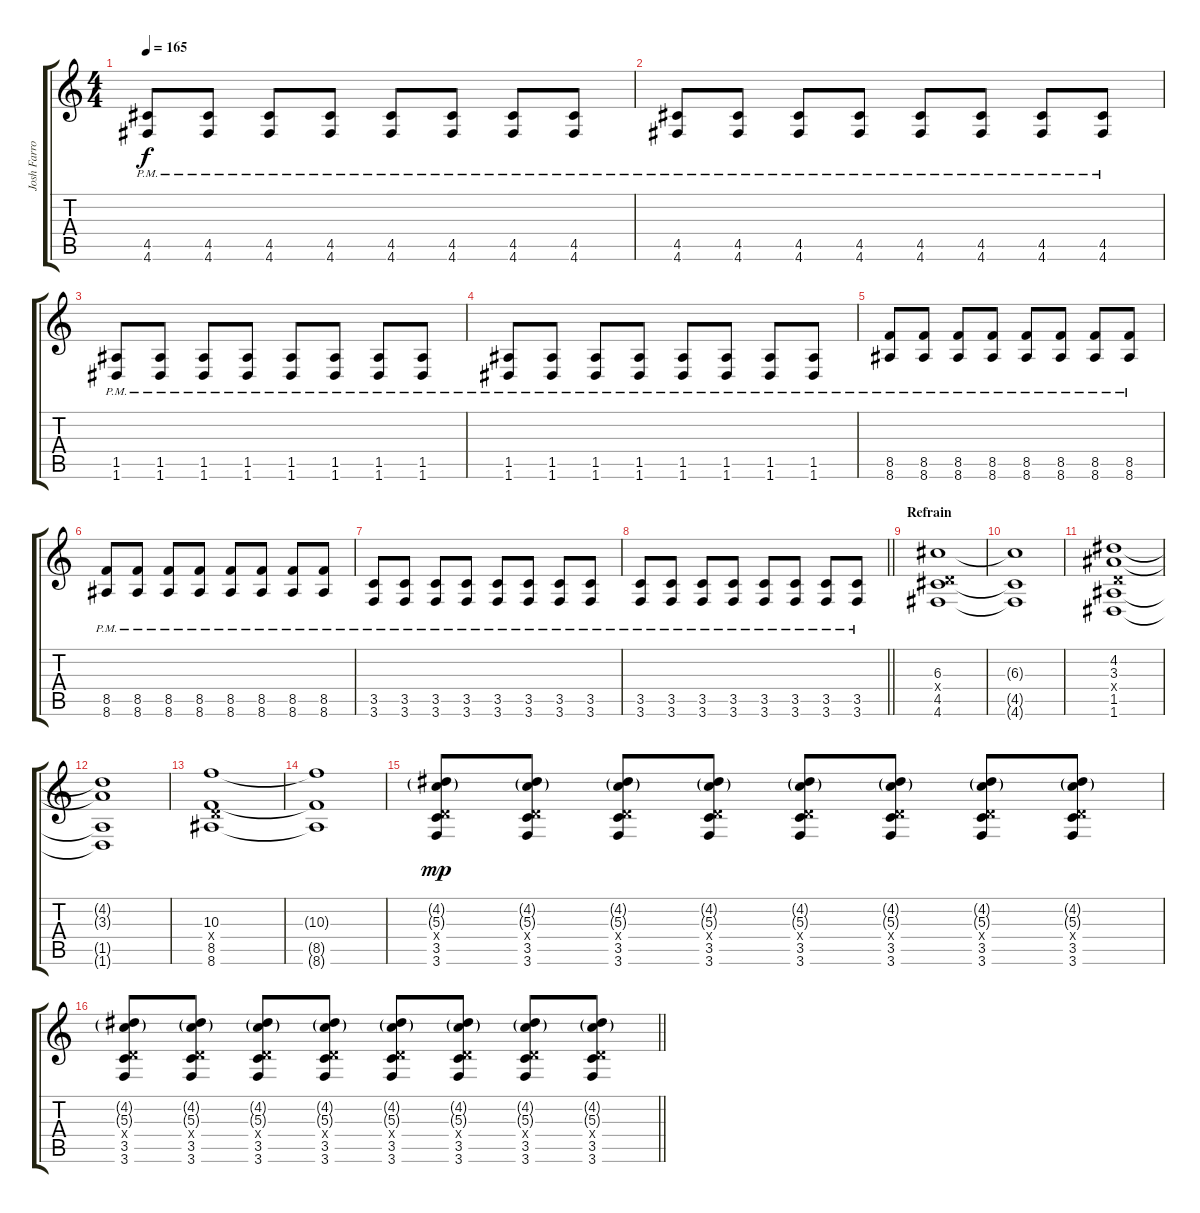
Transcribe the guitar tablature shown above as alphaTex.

\track ("Josh Farro (Rhythm Guitar/Left)" "Josh Farro") {instrument distortionguitar}
\staff {score tabs}
\tuning (E4 B3 G3 D3 A2 D2) {hide}
\ts (4 4)
\tempo 165
\clef g2
\ks c
(4.5{pm} 4.6{pm}).8{dy f} (4.5{pm} 4.6{pm}).8 (4.5{pm} 4.6{pm}).8 (4.5{pm} 4.6{pm}).8 (4.5{pm} 4.6{pm}).8 (4.5{pm} 4.6{pm}).8 (4.5{pm} 4.6{pm}).8 (4.5{pm} 4.6{pm}).8 |
(4.5{pm} 4.6{pm}).8 (4.5{pm} 4.6{pm}).8 (4.5{pm} 4.6{pm}).8 (4.5{pm} 4.6{pm}).8 (4.5{pm} 4.6{pm}).8 (4.5{pm} 4.6{pm}).8 (4.5{pm} 4.6{pm}).8 (4.5{pm} 4.6{pm}).8 |
(1.5{pm} 1.6{pm}).8 (1.5{pm} 1.6{pm}).8 (1.5{pm} 1.6{pm}).8 (1.5{pm} 1.6{pm}).8 (1.5{pm} 1.6{pm}).8 (1.5{pm} 1.6{pm}).8 (1.5{pm} 1.6{pm}).8 (1.5{pm} 1.6{pm}).8 |
(1.5{pm} 1.6{pm}).8 (1.5{pm} 1.6{pm}).8 (1.5{pm} 1.6{pm}).8 (1.5{pm} 1.6{pm}).8 (1.5{pm} 1.6{pm}).8 (1.5{pm} 1.6{pm}).8 (1.5{pm} 1.6{pm}).8 (1.5{pm} 1.6{pm}).8 |
(8.5{pm} 8.6{pm}).8 (8.5{pm} 8.6{pm}).8 (8.5{pm} 8.6{pm}).8 (8.5{pm} 8.6{pm}).8 (8.5{pm} 8.6{pm}).8 (8.5{pm} 8.6{pm}).8 (8.5{pm} 8.6{pm}).8 (8.5{pm} 8.6{pm}).8 |
(8.5{pm} 8.6{pm}).8 (8.5{pm} 8.6{pm}).8 (8.5{pm} 8.6{pm}).8 (8.5{pm} 8.6{pm}).8 (8.5{pm} 8.6{pm}).8 (8.5{pm} 8.6{pm}).8 (8.5{pm} 8.6{pm}).8 (8.5{pm} 8.6{pm}).8 |
(3.5{pm} 3.6{pm}).8 (3.5{pm} 3.6{pm}).8 (3.5{pm} 3.6{pm}).8 (3.5{pm} 3.6{pm}).8 (3.5{pm} 3.6{pm}).8 (3.5{pm} 3.6{pm}).8 (3.5{pm} 3.6{pm}).8 (3.5{pm} 3.6{pm}).8 |
\barLineRight lightlight
(3.5{pm} 3.6{pm}).8 (3.5{pm} 3.6{pm}).8 (3.5{pm} 3.6{pm}).8 (3.5{pm} 3.6{pm}).8 (3.5{pm} 3.6{pm}).8 (3.5{pm} 3.6{pm}).8 (3.5{pm} 3.6{pm}).8 (3.5{pm} 3.6{pm}).8 |
\section ("" "Refrain")
(6.3 0.4{x} 4.5 4.6).1 |
(6.3{t} 4.5{t} 4.6{t}).1 |
(4.2 3.3 0.4{x} 1.5 1.6).1 |
(4.2{t} 3.3{t} 1.5{t} 1.6{t}).1 |
(10.3 0.4{x} 8.5 8.6).1 |
(10.3{t} 8.5{t} 8.6{t}).1 |
(4.2{g} 5.3{g} 0.4{x} 3.5 3.6).8{dy mp} (4.2{g} 5.3{g} 0.4{x} 3.5 3.6).8 (4.2{g} 5.3{g} 0.4{x} 3.5 3.6).8 (4.2{g} 5.3{g} 0.4{x} 3.5 3.6).8 (4.2{g} 5.3{g} 0.4{x} 3.5 3.6).8 (4.2{g} 5.3{g} 0.4{x} 3.5 3.6).8 (4.2{g} 5.3{g} 0.4{x} 3.5 3.6).8 (4.2{g} 5.3{g} 0.4{x} 3.5 3.6).8 |
\barLineRight lightlight
(4.2{g} 5.3{g} 0.4{x} 3.5 3.6).8 (4.2{g} 5.3{g} 0.4{x} 3.5 3.6).8 (4.2{g} 5.3{g} 0.4{x} 3.5 3.6).8 (4.2{g} 5.3{g} 0.4{x} 3.5 3.6).8 (4.2{g} 5.3{g} 0.4{x} 3.5 3.6).8 (4.2{g} 5.3{g} 0.4{x} 3.5 3.6).8 (4.2{g} 5.3{g} 0.4{x} 3.5 3.6).8 (4.2{g} 5.3{g} 0.4{x} 3.5 3.6).8
